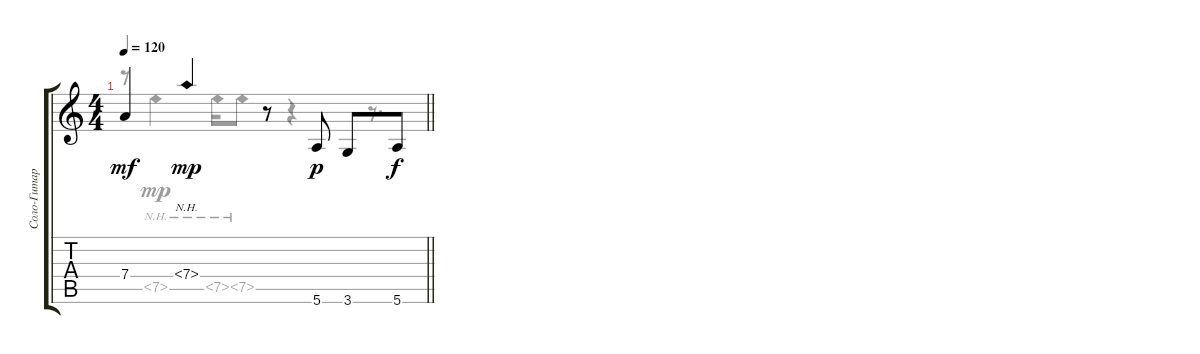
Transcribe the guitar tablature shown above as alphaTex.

\track ("Соло-Гитара 1" "Соло-Гитар") {instrument electricguitarclean}
\staff {score tabs}
\tuning (E4 B3 G3 D3 A2 E2) {hide}
\voice
\ts (4 4)
\tempo 120
\clef g2
\barLineRight lightlight
\ks c
7.4.4{dy mf beam merge} 7.4{nh}.4{dy mp} r.8 5.6.8{dy p volume 7 instrument overdrivenguitar} 3.6.8 5.6.8{dy f} |
|
|
|
|
|
|
|
|
|
|
|
|
|
|
\voice
\clef g2
\ottava regular
\simile none
\barLineRight lightlight
\ks c
r.8{dy mp} 7.5{nh}.4 7.5{nh}.16 7.5{nh}.8 r.4 r.8{d} |
|
|
|
|
|
|
|
|
|
|
|
|
|
|
